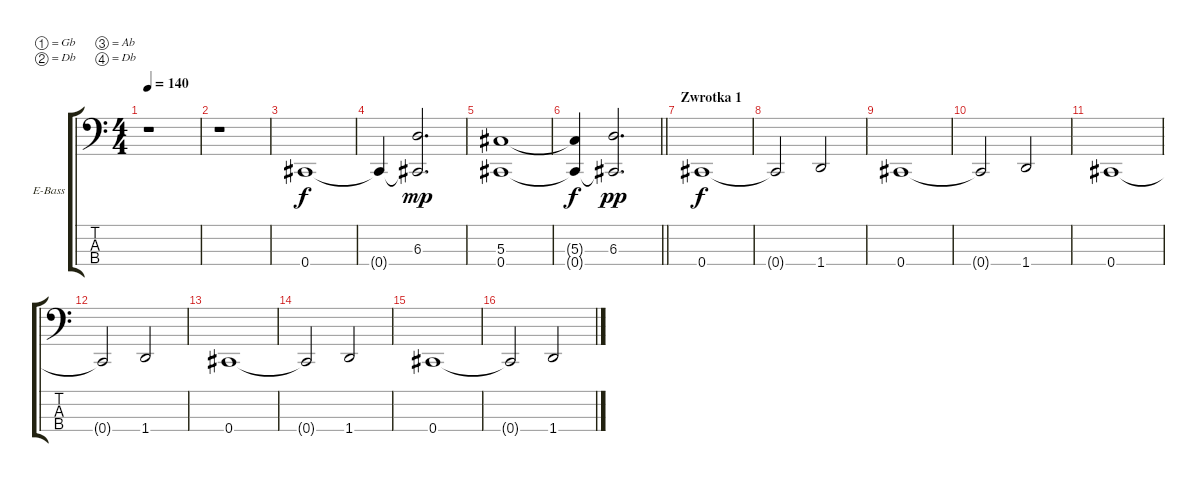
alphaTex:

\bracketExtendMode groupsimilarinstruments
\firstSystemTrackNameOrientation horizontal
\otherSystemsTrackNameOrientation horizontal
\track ("Bas" "E-Bass") {instrument electricbassfinger}
\staff {score tabs}
\tuning (Gb2 Db2 Ab1 Db1)
\ts (4 4)
\tempo 140
\clef f4
\ks c
r.1{dy f instrument electricbassfinger} |
r.1 |
0.4.1 |
0.4{t}.4 (6.3 0.4{t}).2{d dy mp} |
(5.3 0.4).1 |
\barLineRight lightlight
(5.3{t} 0.4{t}).4{dy f} (6.3 0.4{t}).2{d dy pp} |
\section ("" "Zwrotka 1")
0.4.1{dy f} |
0.4{t}.2 1.4.2 |
0.4.1 |
0.4{t}.2 1.4.2 |
0.4.1 |
0.4{t}.2 1.4.2 |
0.4.1 |
0.4{t}.2 1.4.2 |
0.4.1 |
0.4{t}.2 1.4.2
